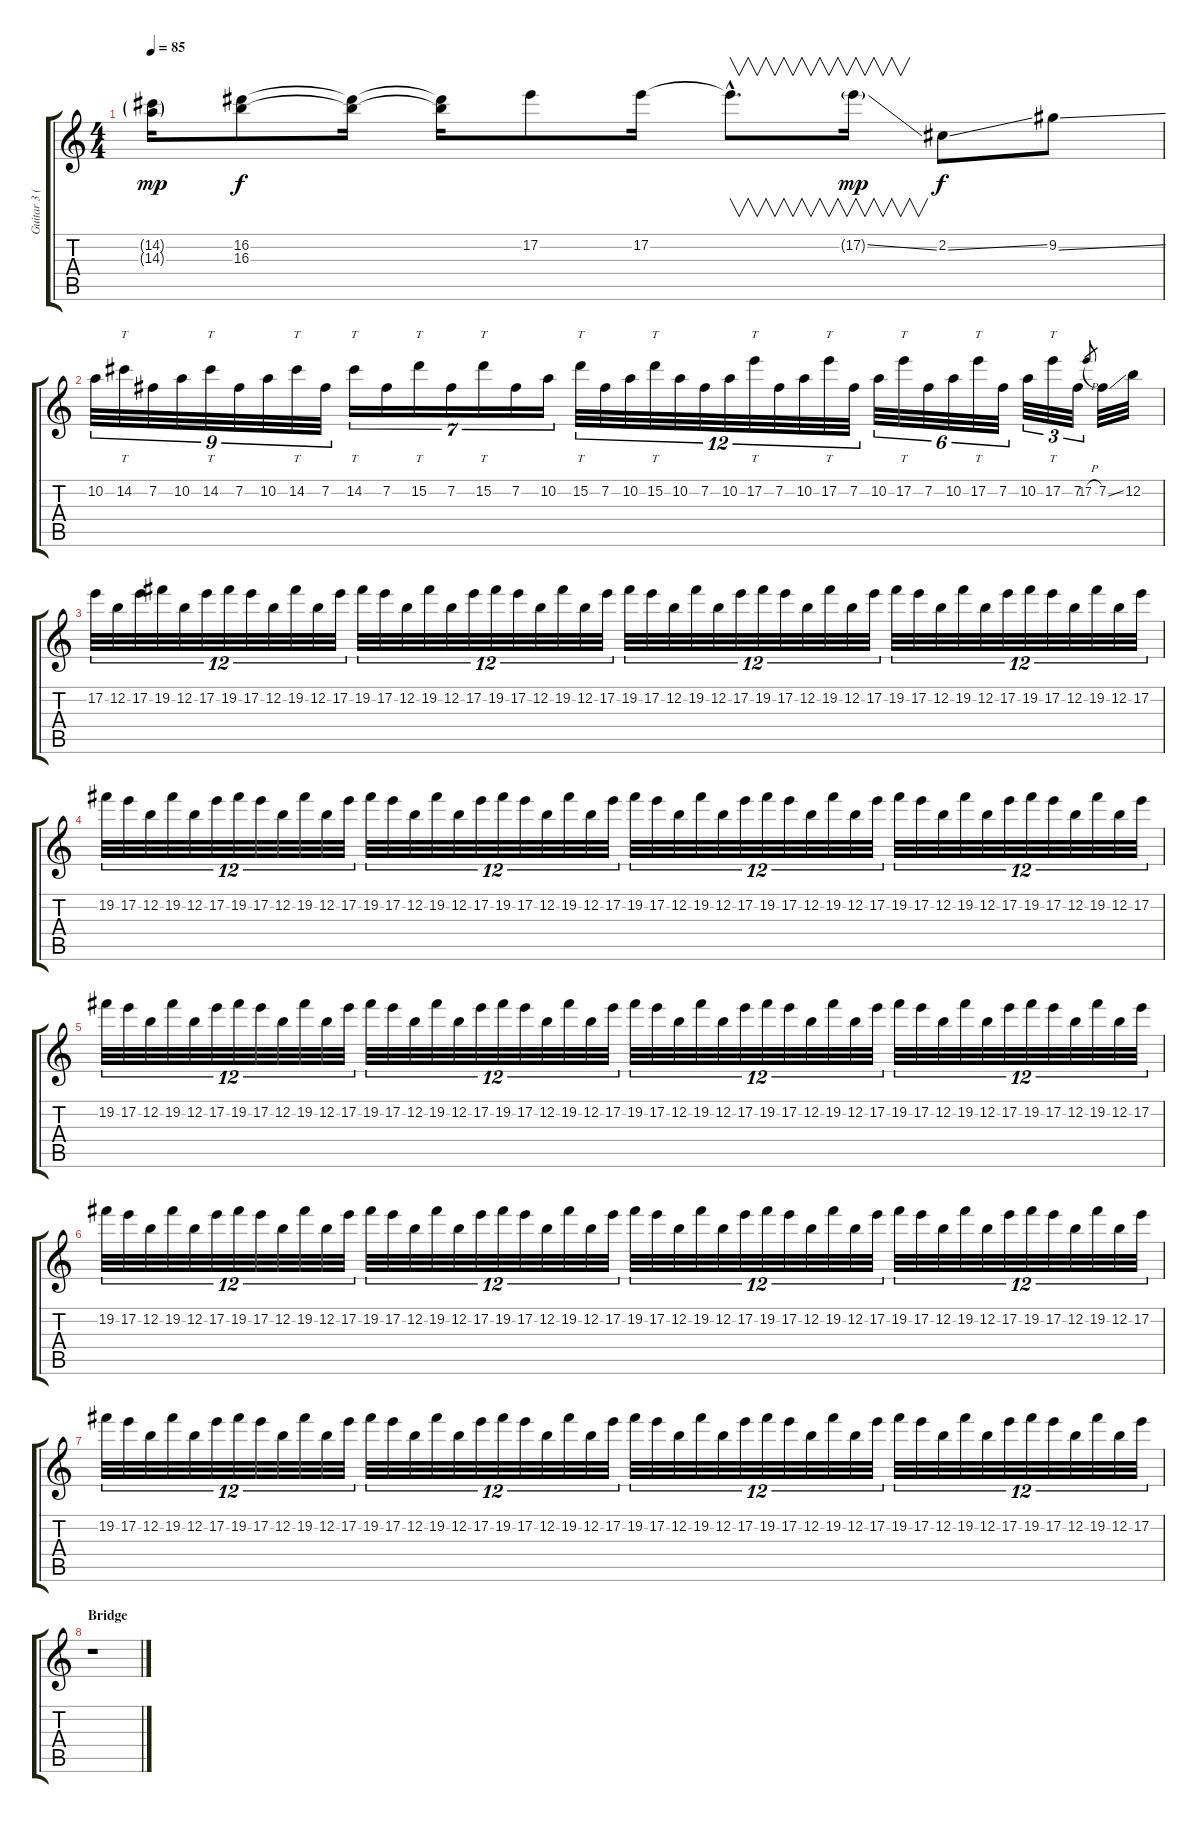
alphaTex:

\track ("Guitar 3 (fills and Solo)" "Guitar 3 (") {instrument overdrivenguitar}
\staff {score tabs}
\tuning (E4 B3 G3 D3 A2 E2) {hide}
\ts (4 4)
\tempo 85
\clef g2
\ks c
(14.2{g} 14.3{g}).16{dy mp} (16.2 16.3).8{dy f} (16.2{t} 16.3{t}).16 (16.2{t} 16.3{t}).16 17.2.8 17.2.16 17.2{hac t}.8{v d} 17.2{ss g}.16{v dy mp} 2.2{ss}.8{dy f} 9.2{ss}.8 |
10.2.32{tu (9 8)} 14.2.32{tt tu (9 8)} 7.2.32{tu (9 8)} 10.2.32{tu (9 8)} 14.2.32{tt tu (9 8)} 7.2.32{tu (9 8)} 10.2.32{tu (9 8)} 14.2.32{tt tu (9 8)} 7.2.32{tu (9 8)} 14.2.16{tt tu (7 4)} 7.2.16{tu (7 4)} 15.2.16{tt tu (7 4)} 7.2.16{tu (7 4)} 15.2.16{tt tu (7 4)} 7.2.16{tu (7 4)} 10.2.16{tu (7 4)} 15.2.32{tt tu (12 8)} 7.2.32{tu (12 8)} 10.2.32{tu (12 8)} 15.2.32{tt tu (12 8)} 10.2.32{tu (12 8)} 7.2.32{tu (12 8)} 10.2.32{tu (12 8)} 17.2.32{tt tu (12 8)} 7.2.32{tu (12 8)} 10.2.32{tu (12 8)} 17.2.32{tt tu (12 8)} 7.2.32{tu (12 8)} 10.2.32{tu (6 4)} 17.2.32{tt tu (6 4)} 7.2.32{tu (6 4)} 10.2.32{tu (6 4)} 17.2.32{tt tu (6 4)} 7.2.32{tu (6 4)} 10.2.32{tu (3 2)} 17.2.32{tt tu (3 2)} 7.2.32{tu (3 2)} 17.2{h}.8{gr} 7.2{ss}.32 12.2.32 |
17.2.32{tu (12 8)} 12.2.32{tu (12 8)} 17.2.32{tu (12 8)} 19.2.32{tu (12 8)} 12.2.32{tu (12 8)} 17.2.32{tu (12 8)} 19.2.32{tu (12 8)} 17.2.32{tu (12 8)} 12.2.32{tu (12 8)} 19.2.32{tu (12 8)} 12.2.32{tu (12 8)} 17.2.32{tu (12 8)} 19.2.32{tu (12 8)} 17.2.32{tu (12 8)} 12.2.32{tu (12 8)} 19.2.32{tu (12 8)} 12.2.32{tu (12 8)} 17.2.32{tu (12 8)} 19.2.32{tu (12 8)} 17.2.32{tu (12 8)} 12.2.32{tu (12 8)} 19.2.32{tu (12 8)} 12.2.32{tu (12 8)} 17.2.32{tu (12 8)} 19.2.32{tu (12 8)} 17.2.32{tu (12 8)} 12.2.32{tu (12 8)} 19.2.32{tu (12 8)} 12.2.32{tu (12 8)} 17.2.32{tu (12 8)} 19.2.32{tu (12 8)} 17.2.32{tu (12 8)} 12.2.32{tu (12 8)} 19.2.32{tu (12 8)} 12.2.32{tu (12 8)} 17.2.32{tu (12 8)} 19.2.32{tu (12 8)} 17.2.32{tu (12 8)} 12.2.32{tu (12 8)} 19.2.32{tu (12 8)} 12.2.32{tu (12 8)} 17.2.32{tu (12 8)} 19.2.32{tu (12 8)} 17.2.32{tu (12 8)} 12.2.32{tu (12 8)} 19.2.32{tu (12 8)} 12.2.32{tu (12 8)} 17.2.32{tu (12 8)} |
19.2.32{tu (12 8)} 17.2.32{tu (12 8)} 12.2.32{tu (12 8)} 19.2.32{tu (12 8)} 12.2.32{tu (12 8)} 17.2.32{tu (12 8)} 19.2.32{tu (12 8)} 17.2.32{tu (12 8)} 12.2.32{tu (12 8)} 19.2.32{tu (12 8)} 12.2.32{tu (12 8)} 17.2.32{tu (12 8)} 19.2.32{tu (12 8)} 17.2.32{tu (12 8)} 12.2.32{tu (12 8)} 19.2.32{tu (12 8)} 12.2.32{tu (12 8)} 17.2.32{tu (12 8)} 19.2.32{tu (12 8)} 17.2.32{tu (12 8)} 12.2.32{tu (12 8)} 19.2.32{tu (12 8)} 12.2.32{tu (12 8)} 17.2.32{tu (12 8)} 19.2.32{tu (12 8)} 17.2.32{tu (12 8)} 12.2.32{tu (12 8)} 19.2.32{tu (12 8)} 12.2.32{tu (12 8)} 17.2.32{tu (12 8)} 19.2.32{tu (12 8)} 17.2.32{tu (12 8)} 12.2.32{tu (12 8)} 19.2.32{tu (12 8)} 12.2.32{tu (12 8)} 17.2.32{tu (12 8)} 19.2.32{tu (12 8)} 17.2.32{tu (12 8)} 12.2.32{tu (12 8)} 19.2.32{tu (12 8)} 12.2.32{tu (12 8)} 17.2.32{tu (12 8)} 19.2.32{tu (12 8)} 17.2.32{tu (12 8)} 12.2.32{tu (12 8)} 19.2.32{tu (12 8)} 12.2.32{tu (12 8)} 17.2.32{tu (12 8)} |
19.2.32{tu (12 8)} 17.2.32{tu (12 8)} 12.2.32{tu (12 8)} 19.2.32{tu (12 8)} 12.2.32{tu (12 8)} 17.2.32{tu (12 8)} 19.2.32{tu (12 8)} 17.2.32{tu (12 8)} 12.2.32{tu (12 8)} 19.2.32{tu (12 8)} 12.2.32{tu (12 8)} 17.2.32{tu (12 8)} 19.2.32{tu (12 8)} 17.2.32{tu (12 8)} 12.2.32{tu (12 8)} 19.2.32{tu (12 8)} 12.2.32{tu (12 8)} 17.2.32{tu (12 8)} 19.2.32{tu (12 8)} 17.2.32{tu (12 8)} 12.2.32{tu (12 8)} 19.2.32{tu (12 8)} 12.2.32{tu (12 8)} 17.2.32{tu (12 8)} 19.2.32{tu (12 8)} 17.2.32{tu (12 8)} 12.2.32{tu (12 8)} 19.2.32{tu (12 8)} 12.2.32{tu (12 8)} 17.2.32{tu (12 8)} 19.2.32{tu (12 8)} 17.2.32{tu (12 8)} 12.2.32{tu (12 8)} 19.2.32{tu (12 8)} 12.2.32{tu (12 8)} 17.2.32{tu (12 8)} 19.2.32{tu (12 8)} 17.2.32{tu (12 8)} 12.2.32{tu (12 8)} 19.2.32{tu (12 8)} 12.2.32{tu (12 8)} 17.2.32{tu (12 8)} 19.2.32{tu (12 8)} 17.2.32{tu (12 8)} 12.2.32{tu (12 8)} 19.2.32{tu (12 8)} 12.2.32{tu (12 8)} 17.2.32{tu (12 8)} |
19.2.32{tu (12 8) volume 8} 17.2.32{tu (12 8)} 12.2.32{tu (12 8)} 19.2.32{tu (12 8)} 12.2.32{tu (12 8)} 17.2.32{tu (12 8)} 19.2.32{tu (12 8)} 17.2.32{tu (12 8)} 12.2.32{tu (12 8)} 19.2.32{tu (12 8)} 12.2.32{tu (12 8)} 17.2.32{tu (12 8)} 19.2.32{tu (12 8)} 17.2.32{tu (12 8)} 12.2.32{tu (12 8)} 19.2.32{tu (12 8)} 12.2.32{tu (12 8)} 17.2.32{tu (12 8)} 19.2.32{tu (12 8)} 17.2.32{tu (12 8)} 12.2.32{tu (12 8)} 19.2.32{tu (12 8)} 12.2.32{tu (12 8)} 17.2.32{tu (12 8)} 19.2.32{tu (12 8)} 17.2.32{tu (12 8)} 12.2.32{tu (12 8)} 19.2.32{tu (12 8)} 12.2.32{tu (12 8)} 17.2.32{tu (12 8)} 19.2.32{tu (12 8)} 17.2.32{tu (12 8)} 12.2.32{tu (12 8)} 19.2.32{tu (12 8)} 12.2.32{tu (12 8)} 17.2.32{tu (12 8)} 19.2.32{tu (12 8)} 17.2.32{tu (12 8)} 12.2.32{tu (12 8)} 19.2.32{tu (12 8)} 12.2.32{tu (12 8)} 17.2.32{tu (12 8)} 19.2.32{tu (12 8)} 17.2.32{tu (12 8)} 12.2.32{tu (12 8)} 19.2.32{tu (12 8)} 12.2.32{tu (12 8)} 17.2.32{tu (12 8)} |
19.2.32{tu (12 8) volume 5} 17.2.32{tu (12 8)} 12.2.32{tu (12 8)} 19.2.32{tu (12 8)} 12.2.32{tu (12 8)} 17.2.32{tu (12 8)} 19.2.32{tu (12 8)} 17.2.32{tu (12 8)} 12.2.32{tu (12 8)} 19.2.32{tu (12 8)} 12.2.32{tu (12 8)} 17.2.32{tu (12 8)} 19.2.32{tu (12 8)} 17.2.32{tu (12 8)} 12.2.32{tu (12 8)} 19.2.32{tu (12 8)} 12.2.32{tu (12 8)} 17.2.32{tu (12 8)} 19.2.32{tu (12 8)} 17.2.32{tu (12 8)} 12.2.32{tu (12 8)} 19.2.32{tu (12 8)} 12.2.32{tu (12 8)} 17.2.32{tu (12 8)} 19.2.32{tu (12 8) volume 0} 17.2.32{tu (12 8)} 12.2.32{tu (12 8)} 19.2.32{tu (12 8)} 12.2.32{tu (12 8)} 17.2.32{tu (12 8)} 19.2.32{tu (12 8)} 17.2.32{tu (12 8)} 12.2.32{tu (12 8)} 19.2.32{tu (12 8)} 12.2.32{tu (12 8)} 17.2.32{tu (12 8)} 19.2.32{tu (12 8)} 17.2.32{tu (12 8)} 12.2.32{tu (12 8)} 19.2.32{tu (12 8)} 12.2.32{tu (12 8)} 17.2.32{tu (12 8)} 19.2.32{tu (12 8)} 17.2.32{tu (12 8)} 12.2.32{tu (12 8)} 19.2.32{tu (12 8)} 12.2.32{tu (12 8)} 17.2.32{tu (12 8)} |
\section ("" "Bridge")
r.1
